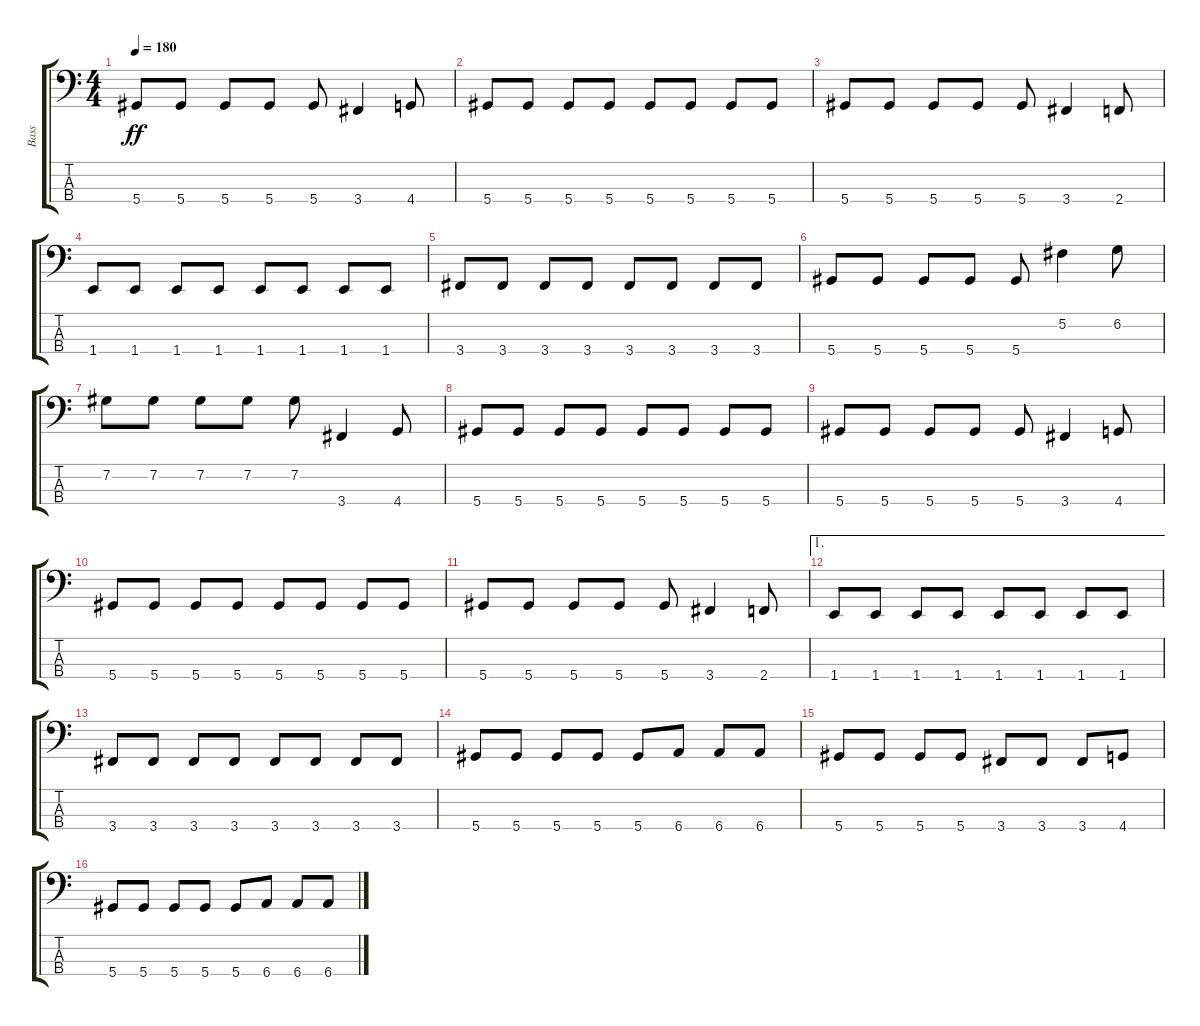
\track ("Bass" "Bass") {instrument electricbassfinger}
\staff {score tabs}
\tuning (Gb2 Db2 Ab1 Eb1) {hide}
\ts (4 4)
\tempo 180
\clef f4
\ks c
5.4.8{dy ff} 5.4.8 5.4.8 5.4.8 5.4.8 3.4.4 4.4.8 |
5.4.8 5.4.8 5.4.8 5.4.8 5.4.8 5.4.8 5.4.8 5.4.8 |
5.4.8 5.4.8 5.4.8 5.4.8 5.4.8 3.4.4 2.4.8 |
1.4.8 1.4.8 1.4.8 1.4.8 1.4.8 1.4.8 1.4.8 1.4.8 |
3.4.8 3.4.8 3.4.8 3.4.8 3.4.8 3.4.8 3.4.8 3.4.8 |
5.4.8 5.4.8 5.4.8 5.4.8 5.4.8 5.2.4 6.2.8 |
7.2.8 7.2.8 7.2.8 7.2.8 7.2.8 3.4.4 4.4.8 |
5.4.8 5.4.8 5.4.8 5.4.8 5.4.8 5.4.8 5.4.8 5.4.8 |
5.4.8 5.4.8 5.4.8 5.4.8 5.4.8 3.4.4 4.4.8 |
5.4.8 5.4.8 5.4.8 5.4.8 5.4.8 5.4.8 5.4.8 5.4.8 |
5.4.8 5.4.8 5.4.8 5.4.8 5.4.8 3.4.4 2.4.8 |
\ae 1
1.4.8 1.4.8 1.4.8 1.4.8 1.4.8 1.4.8 1.4.8 1.4.8 |
3.4.8 3.4.8 3.4.8 3.4.8 3.4.8 3.4.8 3.4.8 3.4.8 |
5.4.8 5.4.8 5.4.8 5.4.8 5.4.8 6.4.8 6.4.8 6.4.8 |
5.4.8 5.4.8 5.4.8 5.4.8 3.4.8 3.4.8 3.4.8 4.4.8 |
5.4.8 5.4.8 5.4.8 5.4.8 5.4.8 6.4.8 6.4.8 6.4.8
